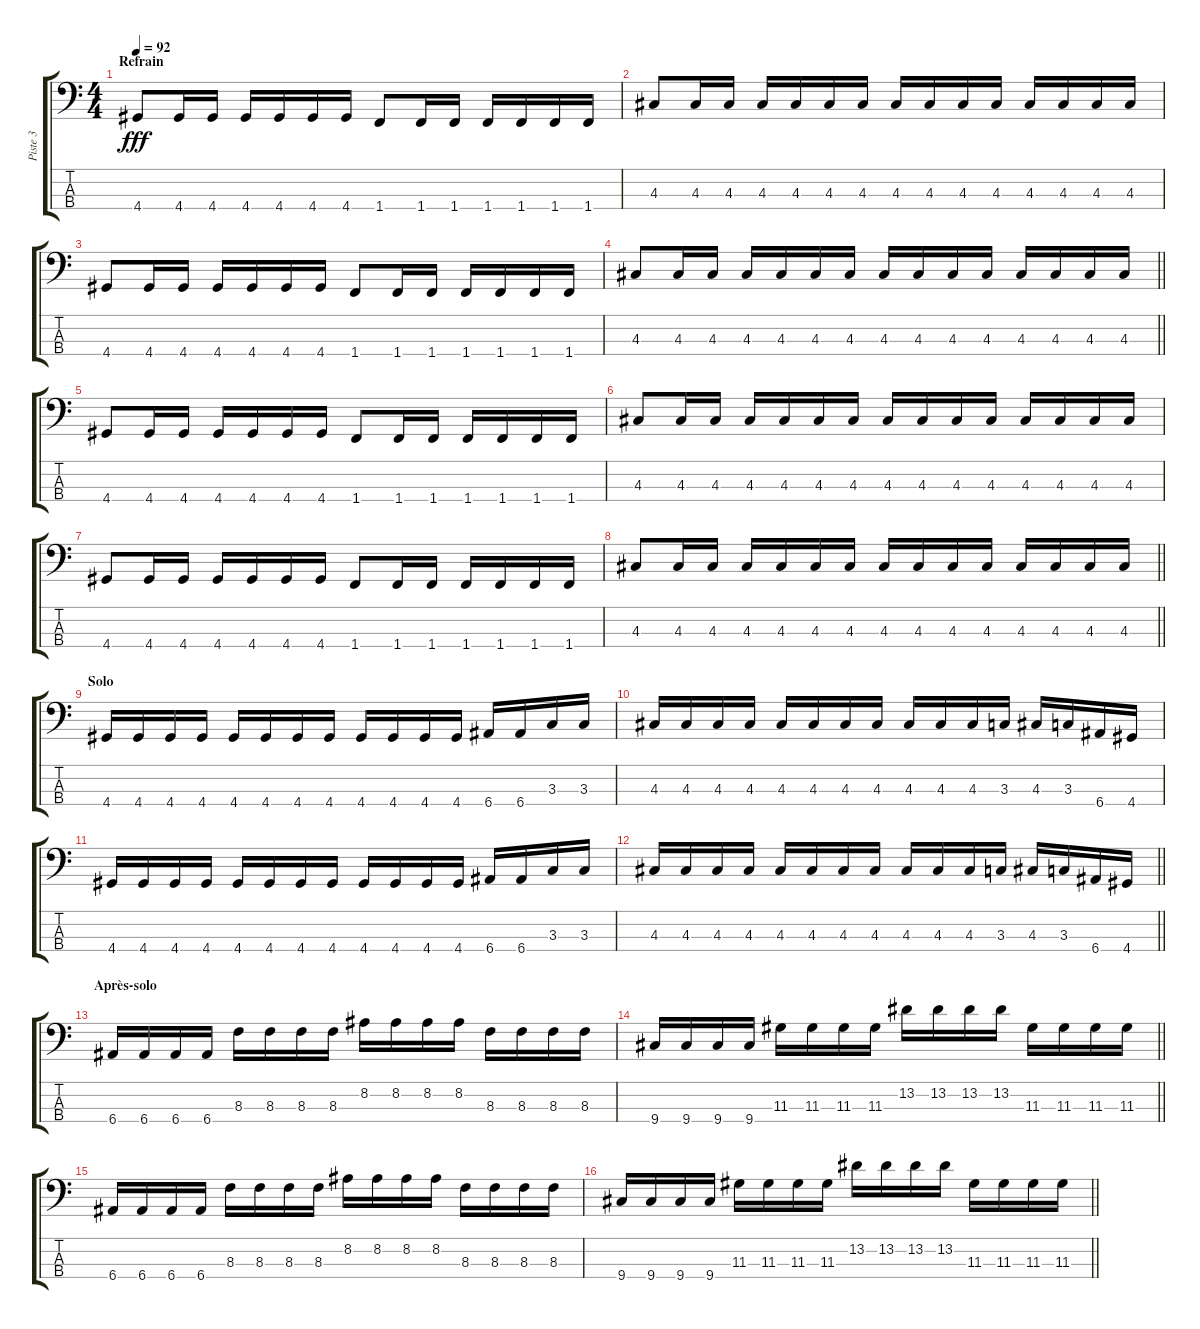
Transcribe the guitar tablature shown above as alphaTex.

\track ("Piste 3" "Piste 3") {instrument electricbasspick}
\staff {score tabs}
\tuning (G2 D2 A1 E1) {hide}
\ts (4 4)
\section ("" "Refrain")
\tempo 92
\clef f4
\ks c
4.4.8{dy fff} 4.4.16 4.4.16 4.4.16 4.4.16 4.4.16 4.4.16 1.4.8 1.4.16 1.4.16 1.4.16 1.4.16 1.4.16 1.4.16 |
4.3.8 4.3.16 4.3.16 4.3.16 4.3.16 4.3.16 4.3.16 4.3.16 4.3.16 4.3.16 4.3.16 4.3.16 4.3.16 4.3.16 4.3.16 |
4.4.8 4.4.16 4.4.16 4.4.16 4.4.16 4.4.16 4.4.16 1.4.8 1.4.16 1.4.16 1.4.16 1.4.16 1.4.16 1.4.16 |
\barLineRight lightlight
4.3.8 4.3.16 4.3.16 4.3.16 4.3.16 4.3.16 4.3.16 4.3.16 4.3.16 4.3.16 4.3.16 4.3.16 4.3.16 4.3.16 4.3.16 |
4.4.8 4.4.16 4.4.16 4.4.16 4.4.16 4.4.16 4.4.16 1.4.8 1.4.16 1.4.16 1.4.16 1.4.16 1.4.16 1.4.16 |
4.3.8 4.3.16 4.3.16 4.3.16 4.3.16 4.3.16 4.3.16 4.3.16 4.3.16 4.3.16 4.3.16 4.3.16 4.3.16 4.3.16 4.3.16 |
4.4.8 4.4.16 4.4.16 4.4.16 4.4.16 4.4.16 4.4.16 1.4.8 1.4.16 1.4.16 1.4.16 1.4.16 1.4.16 1.4.16 |
\barLineRight lightlight
4.3.8 4.3.16 4.3.16 4.3.16 4.3.16 4.3.16 4.3.16 4.3.16 4.3.16 4.3.16 4.3.16 4.3.16 4.3.16 4.3.16 4.3.16 |
\section ("" "Solo")
4.4.16 4.4.16 4.4.16 4.4.16 4.4.16 4.4.16 4.4.16 4.4.16 4.4.16 4.4.16 4.4.16 4.4.16 6.4.16 6.4.16 3.3.16 3.3.16 |
4.3.16 4.3.16 4.3.16 4.3.16 4.3.16 4.3.16 4.3.16 4.3.16 4.3.16 4.3.16 4.3.16 3.3.16 4.3.16 3.3.16 6.4.16 4.4.16 |
4.4.16 4.4.16 4.4.16 4.4.16 4.4.16 4.4.16 4.4.16 4.4.16 4.4.16 4.4.16 4.4.16 4.4.16 6.4.16 6.4.16 3.3.16 3.3.16 |
\barLineRight lightlight
4.3.16 4.3.16 4.3.16 4.3.16 4.3.16 4.3.16 4.3.16 4.3.16 4.3.16 4.3.16 4.3.16 3.3.16 4.3.16 3.3.16 6.4.16 4.4.16 |
\section ("" "Après-solo")
6.4.16 6.4.16 6.4.16 6.4.16 8.3.16 8.3.16 8.3.16 8.3.16 8.2.16 8.2.16 8.2.16 8.2.16 8.3.16 8.3.16 8.3.16 8.3.16 |
\barLineRight lightlight
9.4.16 9.4.16 9.4.16 9.4.16 11.3.16 11.3.16 11.3.16 11.3.16 13.2.16 13.2.16 13.2.16 13.2.16 11.3.16 11.3.16 11.3.16 11.3.16 |
6.4.16 6.4.16 6.4.16 6.4.16 8.3.16 8.3.16 8.3.16 8.3.16 8.2.16 8.2.16 8.2.16 8.2.16 8.3.16 8.3.16 8.3.16 8.3.16 |
\barLineRight lightlight
9.4.16 9.4.16 9.4.16 9.4.16 11.3.16 11.3.16 11.3.16 11.3.16 13.2.16 13.2.16 13.2.16 13.2.16 11.3.16 11.3.16 11.3.16 11.3.16
